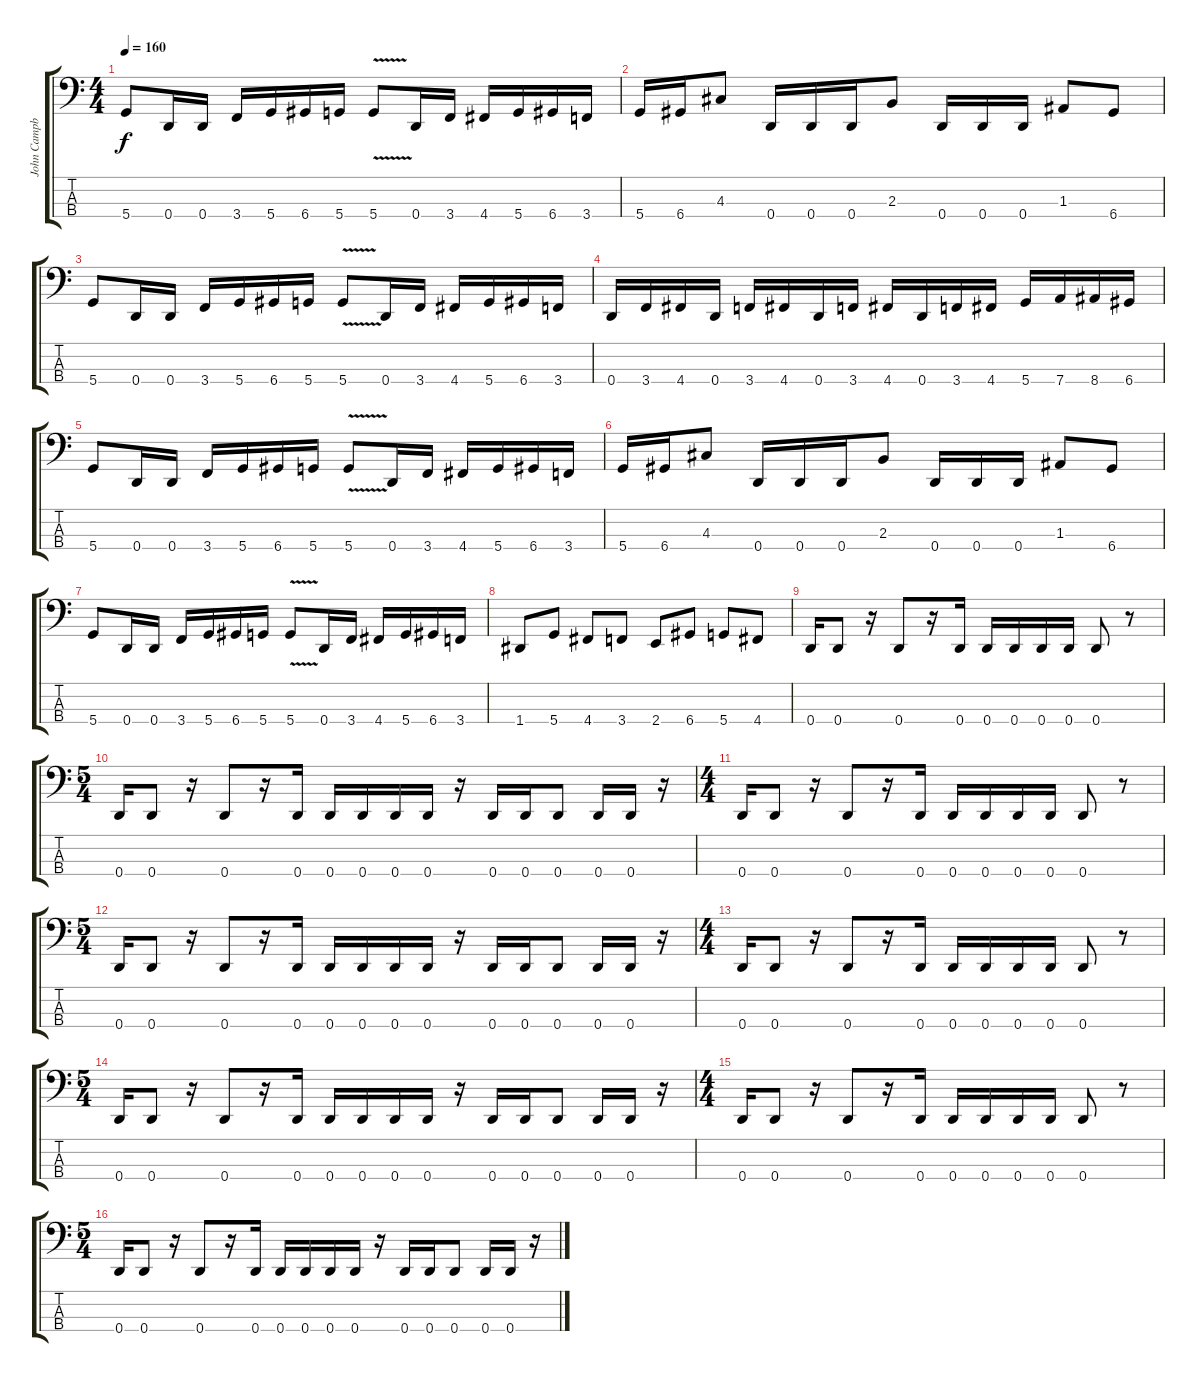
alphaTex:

\track ("John Campbell" "John Campb") {instrument electricbasspick}
\staff {score tabs}
\tuning (G2 D2 A1 D1) {hide}
\ts (4 4)
\tempo 160
\clef f4
\ks c
5.4.8{dy f} 0.4.16 0.4.16 3.4.16 5.4.16 6.4.16 5.4.16 5.4{v}.8 0.4.16 3.4.16 4.4.16 5.4.16 6.4.16 3.4.16 |
5.4.16 6.4.16 4.3.8 0.4.16 0.4.16 0.4.16 2.3.8 0.4.16 0.4.16 0.4.16 1.3.8 6.4.8 |
5.4.8 0.4.16 0.4.16 3.4.16 5.4.16 6.4.16 5.4.16 5.4{v}.8 0.4.16 3.4.16 4.4.16 5.4.16 6.4.16 3.4.16 |
0.4.16 3.4.16 4.4.16 0.4.16 3.4.16 4.4.16 0.4.16 3.4.16 4.4.16 0.4.16 3.4.16 4.4.16 5.4.16 7.4.16 8.4.16 6.4.16 |
5.4.8 0.4.16 0.4.16 3.4.16 5.4.16 6.4.16 5.4.16 5.4{v}.8 0.4.16 3.4.16 4.4.16 5.4.16 6.4.16 3.4.16 |
5.4.16 6.4.16 4.3.8 0.4.16 0.4.16 0.4.16 2.3.8 0.4.16 0.4.16 0.4.16 1.3.8 6.4.8 |
5.4.8 0.4.16 0.4.16 3.4.16 5.4.16 6.4.16 5.4.16 5.4{v}.8 0.4.16 3.4.16 4.4.16 5.4.16 6.4.16 3.4.16 |
1.4.8 5.4.8 4.4.8 3.4.8 2.4.8 6.4.8 5.4.8 4.4.8 |
0.4.16 0.4.8 r.16 0.4.8 r.16 0.4.16 0.4.16 0.4.16 0.4.16 0.4.16 0.4.8 r.8 |
\ts (5 4)
0.4.16 0.4.8 r.16 0.4.8 r.16 0.4.16 0.4.16 0.4.16 0.4.16 0.4.16 r.16 0.4.16 0.4.16 0.4.8 0.4.16 0.4.16 r.16 |
\ts (4 4)
0.4.16 0.4.8 r.16 0.4.8 r.16 0.4.16 0.4.16 0.4.16 0.4.16 0.4.16 0.4.8 r.8 |
\ts (5 4)
0.4.16 0.4.8 r.16 0.4.8 r.16 0.4.16 0.4.16 0.4.16 0.4.16 0.4.16 r.16 0.4.16 0.4.16 0.4.8 0.4.16 0.4.16 r.16 |
\ts (4 4)
0.4.16 0.4.8 r.16 0.4.8 r.16 0.4.16 0.4.16 0.4.16 0.4.16 0.4.16 0.4.8 r.8 |
\ts (5 4)
0.4.16 0.4.8 r.16 0.4.8 r.16 0.4.16 0.4.16 0.4.16 0.4.16 0.4.16 r.16 0.4.16 0.4.16 0.4.8 0.4.16 0.4.16 r.16 |
\ts (4 4)
0.4.16 0.4.8 r.16 0.4.8 r.16 0.4.16 0.4.16 0.4.16 0.4.16 0.4.16 0.4.8 r.8 |
\ts (5 4)
0.4.16 0.4.8 r.16 0.4.8 r.16 0.4.16 0.4.16 0.4.16 0.4.16 0.4.16 r.16 0.4.16 0.4.16 0.4.8 0.4.16 0.4.16 r.16
